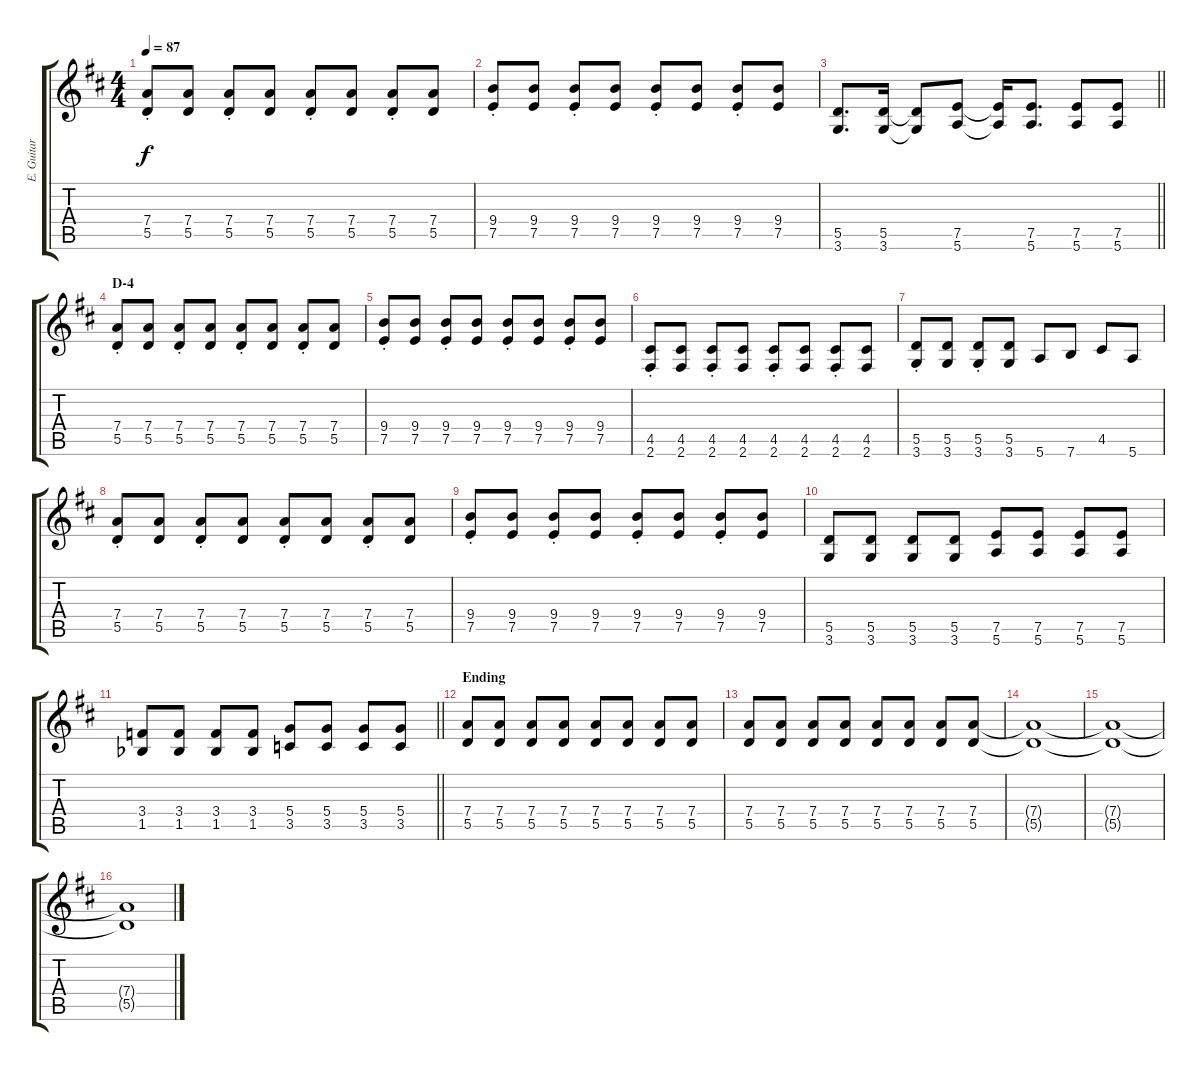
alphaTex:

\track ("E. Guitar II" "E. Guitar ") {instrument electricguitarclean}
\staff {score tabs}
\tuning (E4 B3 G3 D3 A2 E2) {hide}
\ts (4 4)
\tempo 87
\clef g2
\ks d
(7.4{st} 5.5{st}).8{dy f} (7.4 5.5).8 (7.4{st} 5.5{st}).8 (7.4 5.5).8 (7.4{st} 5.5{st}).8 (7.4 5.5).8 (7.4{st} 5.5{st}).8 (7.4 5.5).8 |
(9.4{st} 7.5{st}).8 (9.4 7.5).8 (9.4{st} 7.5{st}).8 (9.4 7.5).8 (9.4{st} 7.5{st}).8 (9.4 7.5).8 (9.4{st} 7.5{st}).8 (9.4 7.5).8 |
\barLineRight lightlight
(5.5 3.6).8{d} (5.5 3.6).16 (5.5{t} 3.6{t}).8 (7.5 5.6).8 (7.5{t} 5.6{t}).16 (7.5 5.6).8{d} (7.5 5.6).8 (7.5 5.6).8 |
\section ("" "D-4")
(7.4{st} 5.5{st}).8 (7.4 5.5).8 (7.4{st} 5.5{st}).8 (7.4 5.5).8 (7.4{st} 5.5{st}).8 (7.4 5.5).8 (7.4{st} 5.5{st}).8 (7.4 5.5).8 |
(9.4{st} 7.5{st}).8 (9.4 7.5).8 (9.4{st} 7.5{st}).8 (9.4 7.5).8 (9.4{st} 7.5{st}).8 (9.4 7.5).8 (9.4{st} 7.5{st}).8 (9.4 7.5).8 |
(4.5{st} 2.6{st}).8 (4.5 2.6).8 (4.5{st} 2.6{st}).8 (4.5 2.6).8 (4.5{st} 2.6{st}).8 (4.5 2.6).8 (4.5{st} 2.6{st}).8 (4.5 2.6).8 |
(5.5{st} 3.6{st}).8 (5.5 3.6).8 (5.5{st} 3.6{st}).8 (5.5 3.6).8 5.6.8 7.6.8 4.5.8 5.6.8 |
(7.4{st} 5.5{st}).8 (7.4 5.5).8 (7.4{st} 5.5{st}).8 (7.4 5.5).8 (7.4{st} 5.5{st}).8 (7.4 5.5).8 (7.4{st} 5.5{st}).8 (7.4 5.5).8 |
(9.4{st} 7.5{st}).8 (9.4 7.5).8 (9.4{st} 7.5{st}).8 (9.4 7.5).8 (9.4{st} 7.5{st}).8 (9.4 7.5).8 (9.4{st} 7.5{st}).8 (9.4 7.5).8 |
(5.5 3.6).8 (5.5 3.6).8 (5.5 3.6).8 (5.5 3.6).8 (7.5 5.6).8 (7.5 5.6).8 (7.5 5.6).8 (7.5 5.6).8 |
\barLineRight lightlight
(3.4 1.5{acc b}).8 (3.4 1.5{acc b}).8 (3.4 1.5{acc b}).8 (3.4 1.5{acc b}).8 (5.4 3.5).8 (5.4 3.5).8 (5.4 3.5).8 (5.4 3.5).8 |
\section ("" "Ending")
(7.4 5.5).8 (7.4 5.5).8 (7.4 5.5).8 (7.4 5.5).8 (7.4 5.5).8 (7.4 5.5).8 (7.4 5.5).8 (7.4 5.5).8 |
(7.4 5.5).8 (7.4 5.5).8 (7.4 5.5).8 (7.4 5.5).8 (7.4 5.5).8 (7.4 5.5).8 (7.4 5.5).8 (7.4 5.5).8 |
(7.4{t} 5.5{t}).1 |
(7.4{t} 5.5{t}).1 |
(7.4{t} 5.5{t}).1
